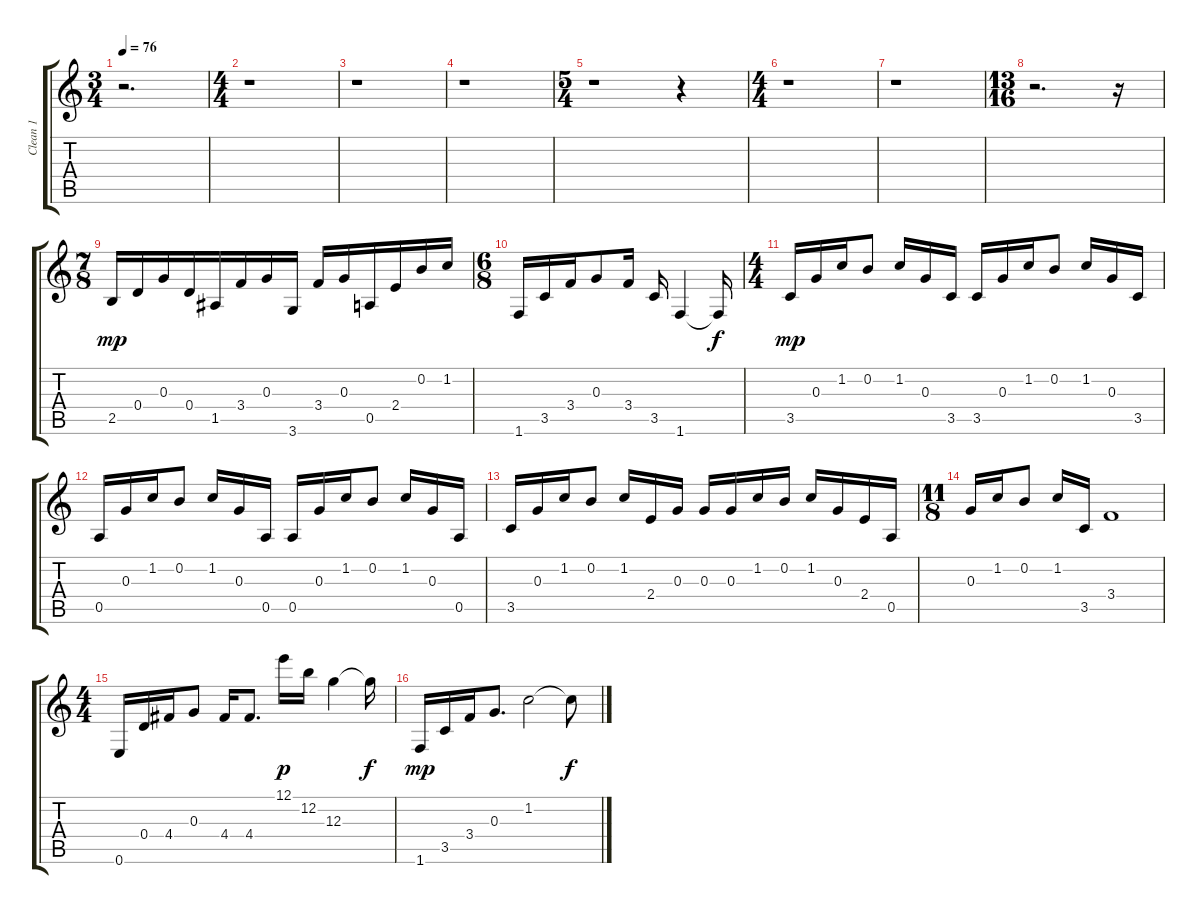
\track ("Clean 1" "Clean 1") {instrument acousticguitarnylon}
\staff {score tabs}
\tuning (E4 B3 G3 D3 A2 E2) {hide}
\ts (3 4)
\tempo 76
\clef g2
\ks c
r.2{d dy f} |
\ts (4 4)
r.1 |
r.1 |
r.1 |
\ts (5 4)
r.1 r.4 |
\ts (4 4)
r.1 |
r.1 |
\ts (13 16)
r.2{d} r.16 |
\ts (7 8)
2.5.16{dy mp} 0.4.16 0.3.16 0.4.16 1.5.16 3.4.16 0.3.16 3.6.16 3.4.16 0.3.16 0.5.16 2.4.16 0.2.16 1.2.16 |
\ts (6 8)
1.6.16 3.5.16 3.4.16 0.3.8 3.4.16 3.5.16 1.6.4 1.6{t}.16{dy f} |
\ts (4 4)
3.5.16{dy mp} 0.3.16 1.2.16 0.2.8 1.2.16 0.3.16 3.5.16 3.5.16 0.3.16 1.2.16 0.2.8 1.2.16 0.3.16 3.5.16 |
0.5.16 0.3.16 1.2.16 0.2.8 1.2.16 0.3.16 0.5.16 0.5.16 0.3.16 1.2.16 0.2.8 1.2.16 0.3.16 0.5.16 |
3.5.16 0.3.16 1.2.16 0.2.8 1.2.16 2.4.16 0.3.16 0.3.16 0.3.16 1.2.16 0.2.16 1.2.16 0.3.16 2.4.16 0.5.16 |
\ts (11 8)
0.3.16 1.2.16 0.2.8 1.2.16 3.5.16 3.4.1 |
\ts (4 4)
0.6.16 0.4.16 4.4.16 0.3.8 4.4.16 4.4.8{d} 12.1.16{dy p} 12.2.16 12.3.4 12.3{t}.16{dy f} |
1.6.16{dy mp} 3.5.16 3.4.16 0.3.8{d} 1.2.2 1.2{t}.8{dy f}
